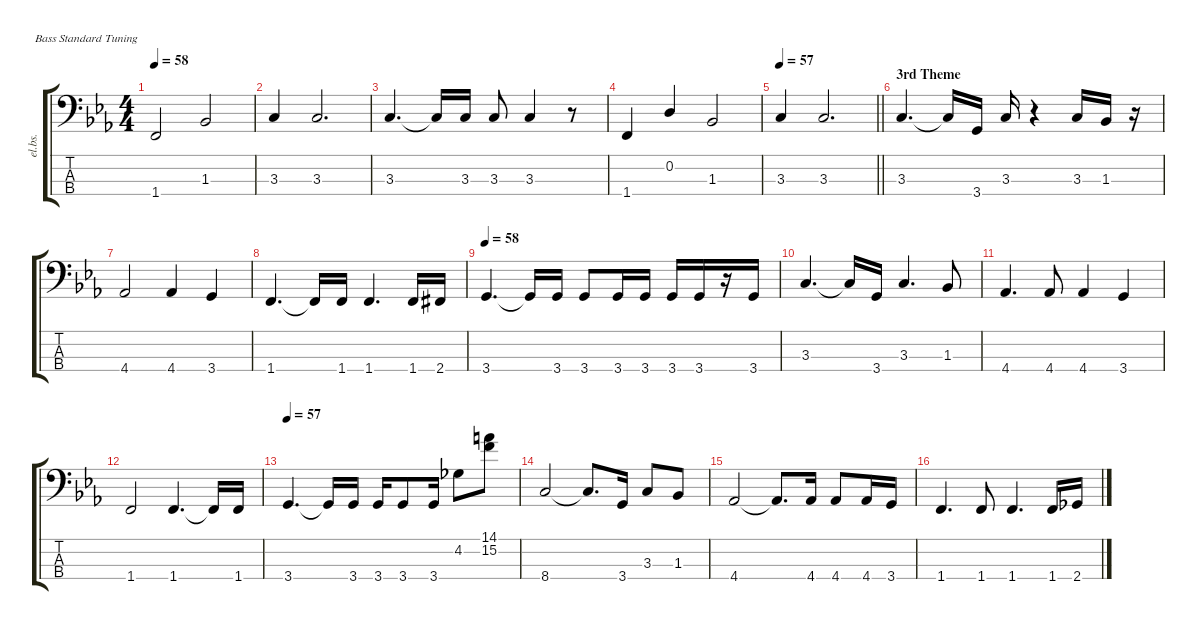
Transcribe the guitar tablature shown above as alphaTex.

\defaultSystemsLayout 4
\hideDynamics
\bracketExtendMode groupsimilarinstruments
\otherSystemsTrackNameOrientation horizontal
\track ("Bass" "el.bs.") {defaultSystemsLayout 8 instrument electricbassfinger}
\staff {score tabs}
\tuning (G2 D2 A1 E1)
\ts (4 4)
\tempo 58
\clef f4
\ks cminor
1.4{acc forcenatural}.2{dy f beam Up} 1.3{acc b}.2{beam Up} |
3.3{acc forcenatural}.4{beam Up} 3.3{acc forcenatural}.2{d beam Up} |
3.3{acc forcenatural}.4{d beam Up} 3.3{t acc forcenatural}.16{beam Up} 3.3{acc forcenatural}.16{beam Up} 3.3{acc forcenatural}.8{beam Up} 3.3{acc forcenatural}.4{beam Up} r.8{beam Up} |
1.4{acc forcenatural}.4{beam Up} 0.2{acc forcenatural}.4{beam Up} 1.3{acc b}.2{beam Up} |
\tempo 57
\barLineRight lightlight
3.3{acc forcenatural}.4{beam Up} 3.3{acc forcenatural}.2{d beam Up} |
\section ("" "3rd Theme")
3.3{acc forcenatural}.4{d beam Up} 3.3{t acc forcenatural}.16{beam Up} 3.4{acc forcenatural}.16{beam Up} 3.3{acc forcenatural}.16{beam Up} r.4{beam Up} 3.3{acc forcenatural}.16{beam Up} 1.3{acc b}.16{beam Up} r.16{beam Up} |
4.4{acc b}.2{beam Up} 4.4{acc b}.4{beam Up} 3.4{acc forcenatural}.4{beam Up} |
1.4{acc forcenatural}.4{d beam Up} 1.4{t acc forcenatural}.16{beam Up} 1.4{acc forcenatural}.16{beam Up} 1.4{acc forcenatural}.4{d beam Up} 1.4{acc forcenatural}.16{beam Up} 2.4{acc #}.16{beam Up} |
\tempo 58
3.4{acc forcenatural}.4{d beam Up} 3.4{t acc forcenatural}.16{beam Up} 3.4{acc forcenatural}.16{beam Up} 3.4{acc forcenatural}.8{beam Up} 3.4{acc forcenatural}.16{beam Up} 3.4{acc forcenatural}.16{beam Up} 3.4{acc forcenatural}.16{beam Up} 3.4{acc forcenatural}.16{beam Up} r.16{beam Up} 3.4{acc forcenatural}.16{beam Up} |
3.3{acc forcenatural}.4{d beam Up} 3.3{t acc forcenatural}.16{beam Up} 3.4{acc forcenatural}.16{beam Up} 3.3{acc forcenatural}.4{d beam Up} 1.3{acc b}.8{beam Up} |
4.4{acc b}.4{d beam Up} 4.4{acc b}.8{beam Up} 4.4{acc b}.4{beam Up} 3.4{acc forcenatural}.4{beam Up} |
1.4{acc forcenatural}.2{beam Up} 1.4{acc forcenatural}.4{d beam Up} 1.4{t acc forcenatural}.16{beam Up} 1.4{acc forcenatural}.16{beam Up} |
\tempo 57
3.4{acc forcenatural}.4{d beam Up} 3.4{t acc forcenatural}.16{beam Up} 3.4{acc forcenatural}.16{beam Up} 3.4{acc forcenatural}.16{beam Up} 3.4{acc forcenatural}.8{beam Up} 3.4{acc forcenatural}.16{beam Up} 4.2{acc b}.8{beam Down} (14.1{acc forcenatural} 15.2{acc forcenatural}).8{beam Down} |
8.4{acc forcenatural}.2{beam Up} 8.4{t acc forcenatural}.8{d beam Up} 3.4{acc forcenatural}.16{beam Up} 3.3{acc forcenatural}.8{beam Up} 1.3{acc b}.8{beam Up} |
4.4{acc b}.2{beam Up} 4.4{t acc b}.8{d beam Up} 4.4{acc b}.16{beam Up} 4.4{acc b}.8{beam Up} 4.4{acc b}.16{beam Up} 3.4{acc forcenatural}.16{beam Up} |
1.4{acc forcenatural}.4{d beam Up} 1.4{acc forcenatural}.8{beam Up} 1.4{acc forcenatural}.4{d beam Up} 1.4{acc forcenatural}.16{beam Up} 2.4{acc b}.16{beam Up}
